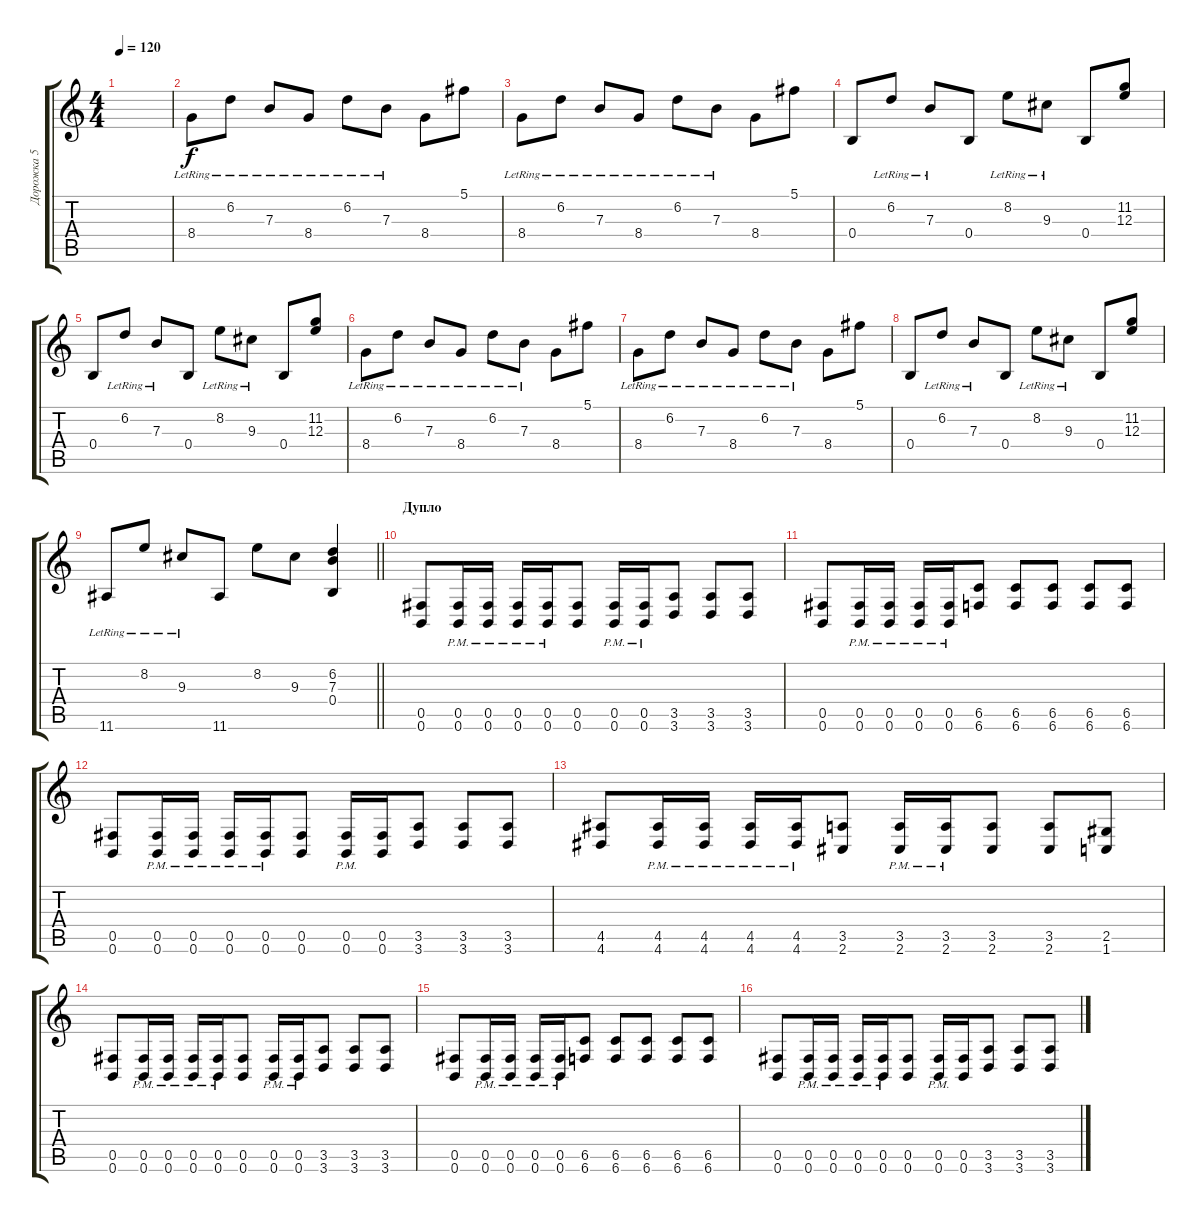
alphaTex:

\track ("Дорожка 5" "Дорожка 5") {instrument distortionguitar}
\staff {score tabs}
\tuning (Db4 Ab3 E3 B2 Gb2 B1) {hide}
\ts (4 4)
\tempo 120
\clef g2
\ks c
|
8.4{lr}.8 6.2{lr}.8 7.3{lr}.8 8.4{lr}.8 6.2{lr}.8 7.3{lr}.8 8.4.8 5.1.8 |
8.4{lr}.8 6.2{lr}.8 7.3{lr}.8 8.4{lr}.8 6.2{lr}.8 7.3{lr}.8 8.4.8 5.1.8 |
0.4.8 6.2{lr}.8 7.3{lr}.8 0.4.8 8.2{lr}.8 9.3{lr}.8 0.4.8 (11.2 12.3).8 |
0.4.8 6.2{lr}.8 7.3{lr}.8 0.4.8 8.2{lr}.8 9.3{lr}.8 0.4.8 (11.2 12.3).8 |
8.4{lr}.8 6.2{lr}.8 7.3{lr}.8 8.4{lr}.8 6.2{lr}.8 7.3{lr}.8 8.4.8 5.1.8 |
8.4{lr}.8 6.2{lr}.8 7.3{lr}.8 8.4{lr}.8 6.2{lr}.8 7.3{lr}.8 8.4.8 5.1.8 |
0.4.8 6.2{lr}.8 7.3{lr}.8 0.4.8 8.2{lr}.8 9.3{lr}.8 0.4.8 (11.2 12.3).8 |
\barLineRight lightlight
11.6{lr}.8 8.2{lr}.8 9.3{lr}.8 11.6.8 8.2.8 9.3.8 (6.2 7.3 0.4).4 |
\section ("" "Дупло")
(0.5 0.6).8 (0.5 0.6{pm}).16 (0.5 0.6{pm}).16 (0.5 0.6{pm}).16 (0.5 0.6{pm}).16 (0.5 0.6).8 (0.5 0.6{pm}).16 (0.5 0.6{pm}).16 (3.5 3.6).8 (3.5 3.6).8 (3.5 3.6).8 |
(0.5 0.6).8 (0.5 0.6{pm}).16 (0.5 0.6{pm}).16 (0.5 0.6{pm}).16 (0.5 0.6{pm}).16 (6.5 6.6).8 (6.5 6.6).8 (6.5 6.6).8 (6.5 6.6).8 (6.5 6.6).8 |
(0.5 0.6).8 (0.5 0.6{pm}).16 (0.5 0.6{pm}).16 (0.5 0.6{pm}).16 (0.5 0.6{pm}).16 (0.5 0.6).8 (0.5 0.6{pm}).16 (0.5 0.6).16 (3.5 3.6).8 (3.5 3.6).8 (3.5 3.6).8 |
(4.5 4.6).8 (4.5 4.6{pm}).16 (4.5 4.6{pm}).16 (4.5 4.6{pm}).16 (4.5 4.6{pm}).16 (3.5 2.6).8 (3.5{pm} 2.6{pm}).16 (3.5{pm} 2.6{pm}).16 (3.5 2.6).8 (3.5 2.6).8 (2.5 1.6).8 |
(0.5 0.6).8 (0.5 0.6{pm}).16 (0.5 0.6{pm}).16 (0.5 0.6{pm}).16 (0.5 0.6{pm}).16 (0.5 0.6).8 (0.5 0.6{pm}).16 (0.5 0.6{pm}).16 (3.5 3.6).8 (3.5 3.6).8 (3.5 3.6).8 |
(0.5 0.6).8 (0.5 0.6{pm}).16 (0.5 0.6{pm}).16 (0.5 0.6{pm}).16 (0.5 0.6{pm}).16 (6.5 6.6).8 (6.5 6.6).8 (6.5 6.6).8 (6.5 6.6).8 (6.5 6.6).8 |
(0.5 0.6).8 (0.5 0.6{pm}).16 (0.5 0.6{pm}).16 (0.5 0.6{pm}).16 (0.5 0.6{pm}).16 (0.5 0.6).8 (0.5 0.6{pm}).16 (0.5 0.6).16 (3.5 3.6).8 (3.5 3.6).8 (3.5 3.6).8
